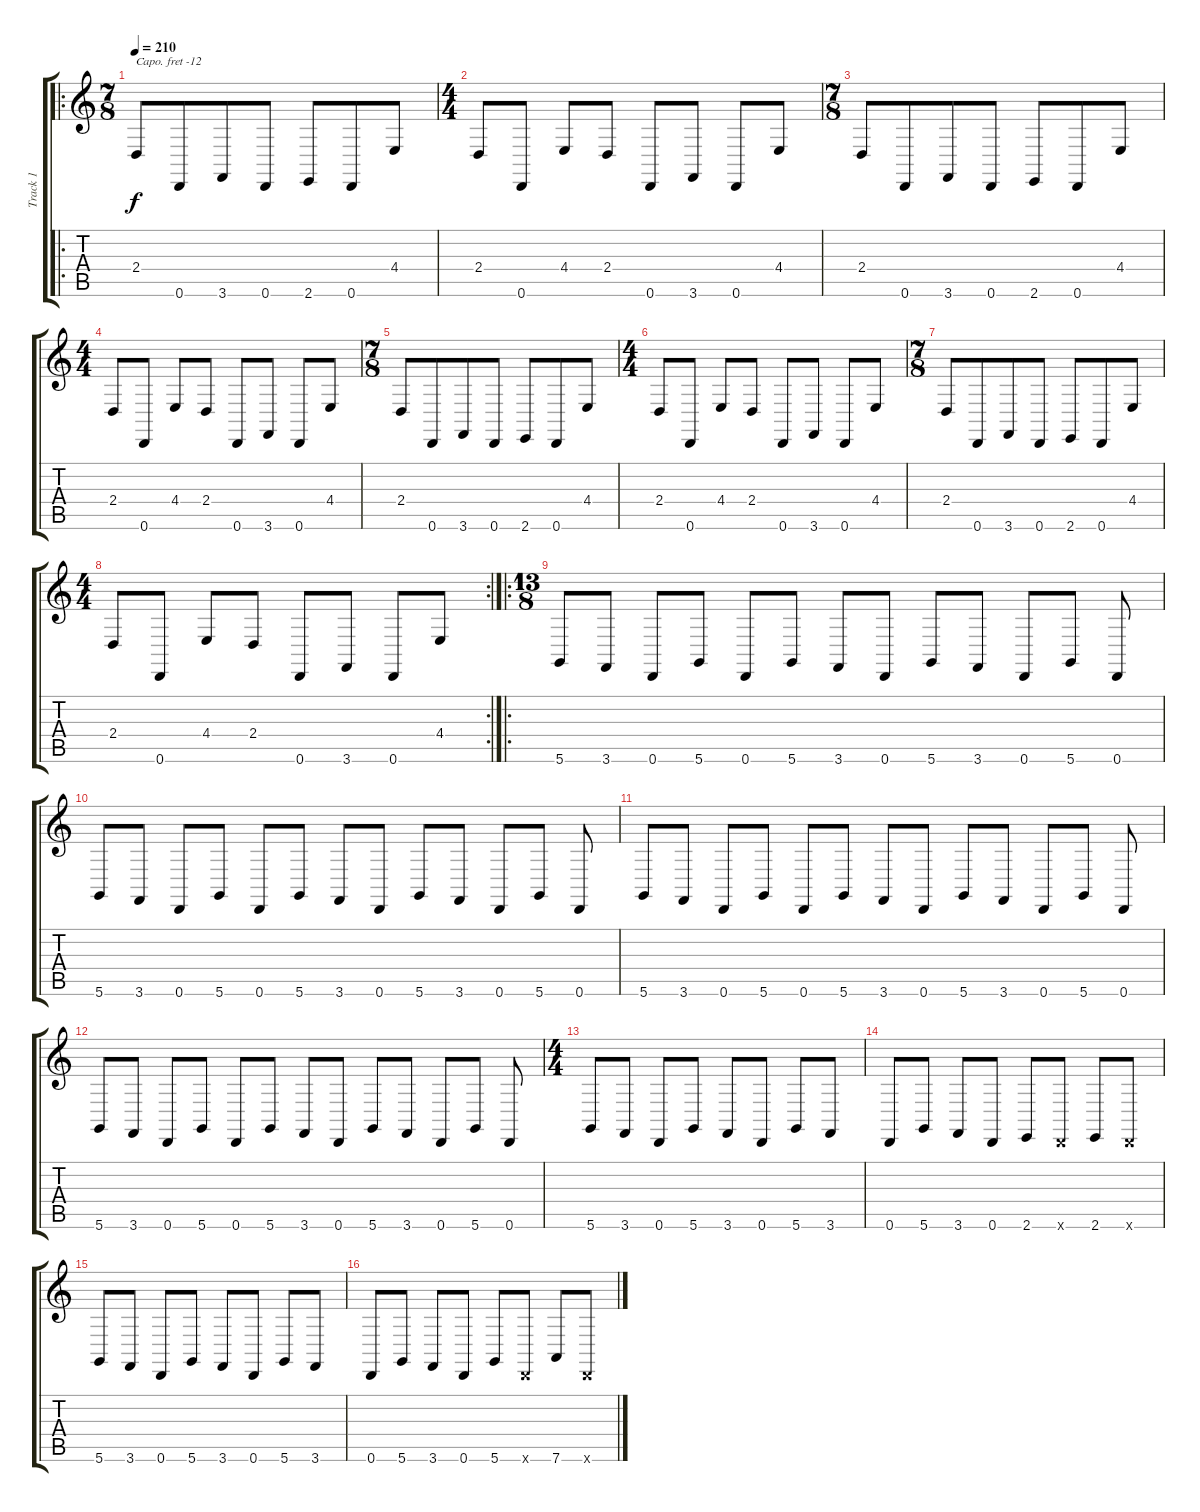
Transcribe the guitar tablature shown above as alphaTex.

\track ("Track 1" "Track 1") {instrument electricbasspick}
\staff {score tabs}
\capo -12
\tuning (D4 A3 F3 C3 G2 D2) {hide}
\ro
\ts (7 8)
\tempo 210
\clef g2
\ks c
2.4.8{dy f} 0.6.8 3.6.8 0.6.8 2.6.8 0.6.8 4.4.8 |
\ts (4 4)
2.4.8 0.6.8 4.4.8 2.4.8 0.6.8 3.6.8 0.6.8 4.4.8 |
\ts (7 8)
2.4.8 0.6.8 3.6.8 0.6.8 2.6.8 0.6.8 4.4.8 |
\ts (4 4)
2.4.8 0.6.8 4.4.8 2.4.8 0.6.8 3.6.8 0.6.8 4.4.8 |
\ts (7 8)
2.4.8 0.6.8 3.6.8 0.6.8 2.6.8 0.6.8 4.4.8 |
\ts (4 4)
2.4.8 0.6.8 4.4.8 2.4.8 0.6.8 3.6.8 0.6.8 4.4.8 |
\ts (7 8)
2.4.8 0.6.8 3.6.8 0.6.8 2.6.8 0.6.8 4.4.8 |
\rc 2
\ts (4 4)
2.4.8 0.6.8 4.4.8 2.4.8 0.6.8 3.6.8 0.6.8 4.4.8 |
\ro
\ts (13 8)
5.6.8 3.6.8 0.6.8 5.6.8 0.6.8 5.6.8 3.6.8 0.6.8 5.6.8 3.6.8 0.6.8 5.6.8 0.6.8 |
5.6.8 3.6.8 0.6.8 5.6.8 0.6.8 5.6.8 3.6.8 0.6.8 5.6.8 3.6.8 0.6.8 5.6.8 0.6.8 |
5.6.8 3.6.8 0.6.8 5.6.8 0.6.8 5.6.8 3.6.8 0.6.8 5.6.8 3.6.8 0.6.8 5.6.8 0.6.8 |
5.6.8 3.6.8 0.6.8 5.6.8 0.6.8 5.6.8 3.6.8 0.6.8 5.6.8 3.6.8 0.6.8 5.6.8 0.6.8 |
\ts (4 4)
5.6.8 3.6.8 0.6.8 5.6.8 3.6.8 0.6.8 5.6.8 3.6.8 |
0.6.8 5.6.8 3.6.8 0.6.8 2.6.8 0.6{x}.8 2.6.8 0.6{x}.8 |
5.6.8 3.6.8 0.6.8 5.6.8 3.6.8 0.6.8 5.6.8 3.6.8 |
0.6.8 5.6.8 3.6.8 0.6.8 5.6.8 0.6{x}.8 7.6.8 0.6{x}.8
